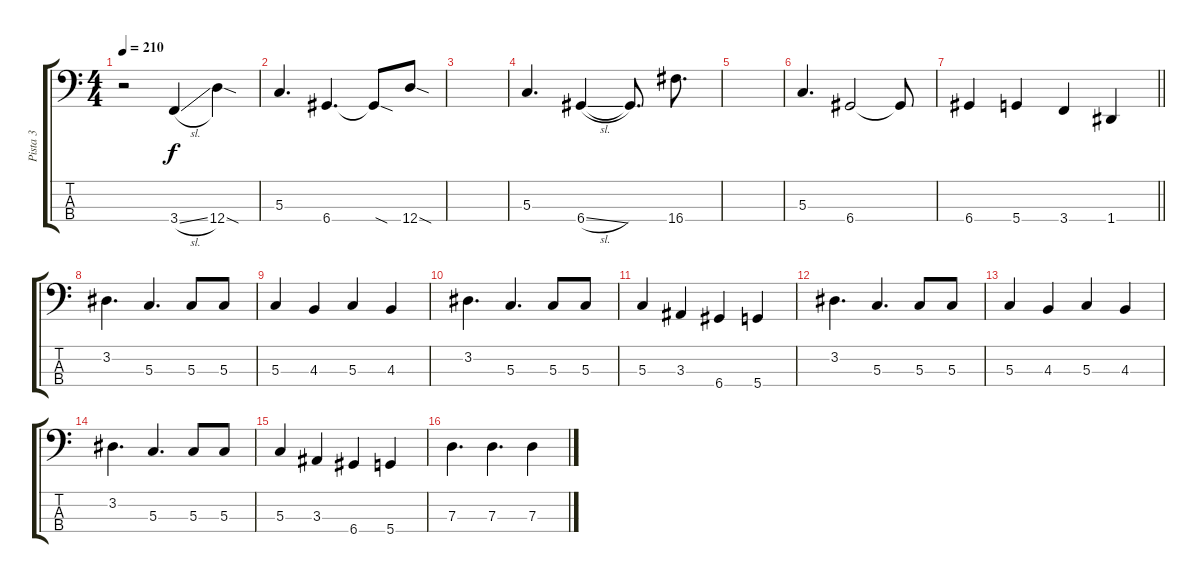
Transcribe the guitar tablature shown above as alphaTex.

\track ("Pista 3" "Pista 3") {instrument electricbassfinger}
\staff {score tabs}
\tuning (F2 C2 G1 D1) {hide}
\ts (4 4)
\tempo 210
\clef f4
\ks c
r.2{dy f} 3.4{sl}.4 12.4{sod}.4 |
5.3.4{d} 6.4.4{d} 6.4{sod t}.8 12.4{sod}.8 |
|
5.3.4{d} 6.4{sl}.4 6.4{t}.8{d} 16.4.8{d} |
|
5.3.4{d} 6.4.2 6.4{t}.8 |
\barLineRight lightlight
6.4.4 5.4.4 3.4.4 1.4.4 |
3.2.4{d} 5.3.4{d} 5.3.8 5.3.8 |
5.3.4 4.3.4 5.3.4 4.3.4 |
3.2.4{d} 5.3.4{d} 5.3.8 5.3.8 |
5.3.4 3.3.4 6.4.4 5.4.4 |
3.2.4{d} 5.3.4{d} 5.3.8 5.3.8 |
5.3.4 4.3.4 5.3.4 4.3.4 |
3.2.4{d} 5.3.4{d} 5.3.8 5.3.8 |
5.3.4 3.3.4 6.4.4 5.4.4 |
7.3.4{d} 7.3.4{d} 7.3.4
